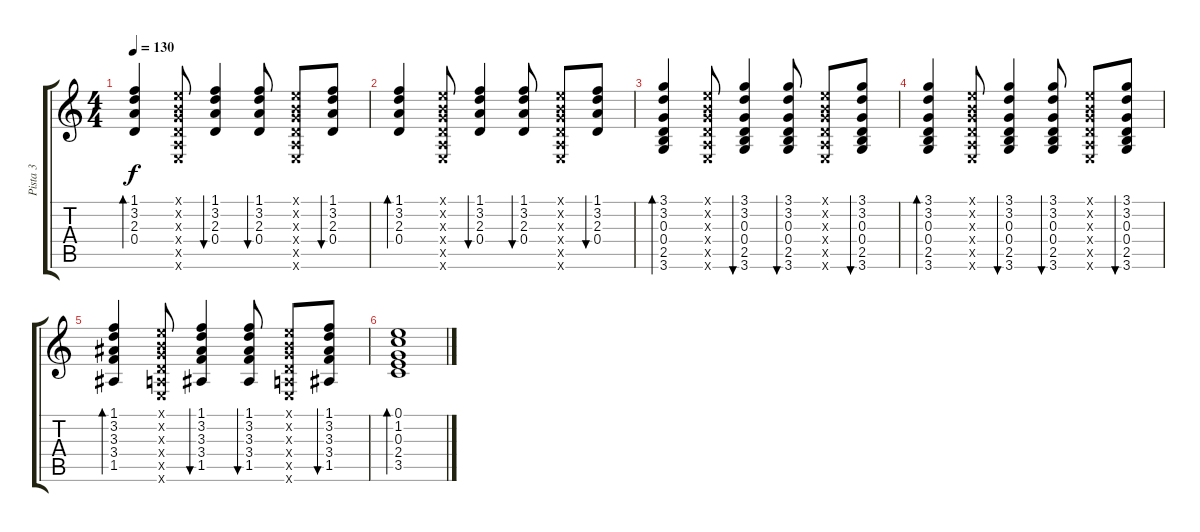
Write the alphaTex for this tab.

\track ("Pista 3" "Pista 3") {instrument acousticguitarsteel}
\staff {score tabs}
\tuning (E4 B3 G3 D3 A2 E2) {hide}
\ts (4 4)
\tempo 130
\clef g2
\ks c
(1.1 3.2 2.3 0.4).4{bd 60 dy f} (0.1{x} 0.2{x} 0.3{x} 0.4{x} 0.5{x} 0.6{x}).8 (1.1 3.2 2.3 0.4).4{bu 60} (1.1 3.2 2.3 0.4).8{bu 60} (0.1{x} 0.2{x} 0.3{x} 0.4{x} 0.5{x} 0.6{x}).8 (1.1 3.2 2.3 0.4).8{bu 60} |
(1.1 3.2 2.3 0.4).4{bd 60} (0.1{x} 0.2{x} 0.3{x} 0.4{x} 0.5{x} 0.6{x}).8 (1.1 3.2 2.3 0.4).4{bu 60} (1.1 3.2 2.3 0.4).8{bu 60} (0.1{x} 0.2{x} 0.3{x} 0.4{x} 0.5{x} 0.6{x}).8 (1.1 3.2 2.3 0.4).8{bu 60} |
(3.1 3.2 0.3 0.4 2.5 3.6).4{bd 60} (0.1{x} 0.2{x} 0.3{x} 0.4{x} 0.5{x} 0.6{x}).8 (3.1 3.2 0.3 0.4 2.5 3.6).4{bu 60} (3.1 3.2 0.3 0.4 2.5 3.6).8{bu 60} (0.1{x} 0.2{x} 0.3{x} 0.4{x} 0.5{x} 0.6{x}).8 (3.1 3.2 0.3 0.4 2.5 3.6).8{bu 60} |
(3.1 3.2 0.3 0.4 2.5 3.6).4{bd 60} (0.1{x} 0.2{x} 0.3{x} 0.4{x} 0.5{x} 0.6{x}).8 (3.1 3.2 0.3 0.4 2.5 3.6).4{bu 60} (3.1 3.2 0.3 0.4 2.5 3.6).8{bu 60} (0.1{x} 0.2{x} 0.3{x} 0.4{x} 0.5{x} 0.6{x}).8 (3.1 3.2 0.3 0.4 2.5 3.6).8{bu 60} |
(1.1 3.2 3.3 3.4 1.5).4{bd 60} (0.1{x} 0.2{x} 0.3{x} 0.4{x} 0.5{x} 0.6{x}).8 (1.1 3.2 3.3 3.4 1.5).4{bu 60} (1.1 3.2 3.3 3.4 1.5).8{bu 60} (0.1{x} 0.2{x} 0.3{x} 0.4{x} 0.5{x} 0.6{x}).8 (1.1 3.2 3.3 3.4 1.5).8{bu 60} |
(0.1 1.2 0.3 2.4 3.5).1{bd 60}
